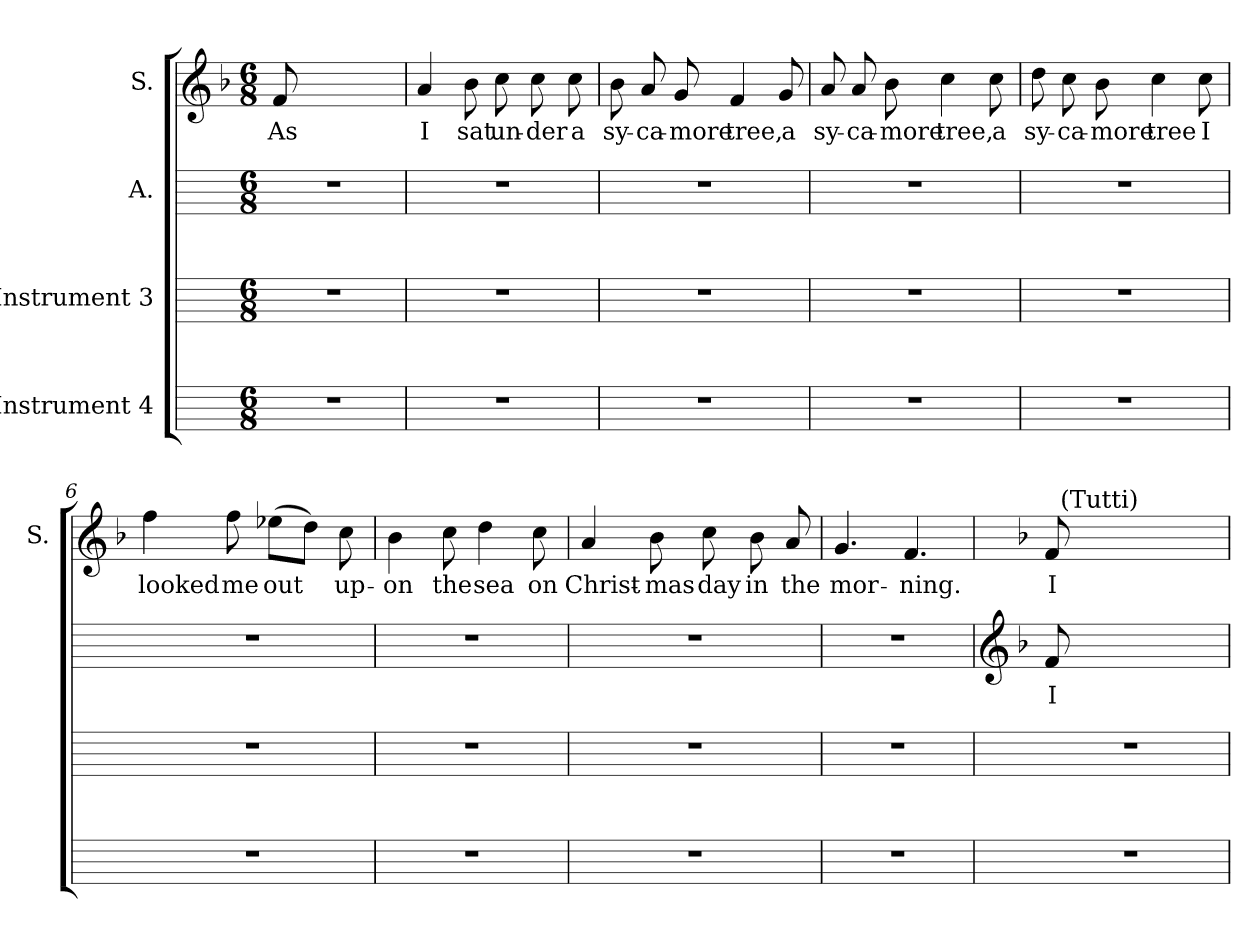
**kern	**kern	**kern	**text	**kern	**text
*part4	*part3	*part2	*part2	*part1	*part1
*staff4	*staff3	*staff2	*staff2	*staff1	*staff1
*I"Instrument 4	*I"Instrument 3	*I"A.	*	*I"S.	*
*	*	*	*	*I'S.	*
!!LO:PB:g=z
*stria5	*stria5	*stria5	*	*stria5	*
*	*	*	*	*clefG2	*
*k[]	*k[]	*k[]	*	*k[b-]	*
*C:	*C:	*C:	*	*F:	*
*M6/8	*M6/8	*M6/8	*	*M6/8	*
=1	=1	=1	=1	=1	=1
!	!	!	!	!	!LO:LY:b:cj
2.r	2.r	2.r	.	8f/	As
.	.	.	.	2ryy	.
.	.	.	.	8ryy	.
=2	=2	=2	=2	=2	=2
!	!	!	!	!	!LO:LY:b:cj
2.r	2.r	2.r	.	4a/	I
!	!	!	!	!	!LO:LY:b:cj
.	.	.	.	8b-\	sat
!	!	!	!	!	!LO:LY:b:cj
.	.	.	.	8cc\	un-
!	!	!	!	!	!LO:LY:b:cj
.	.	.	.	8cc\	-der
!	!	!	!	!	!LO:LY:b:cj
.	.	.	.	8cc\	a
=3	=3	=3	=3	=3	=3
!	!	!	!	!	!LO:LY:b:cj
2.r	2.r	2.r	.	8b-\	sy-
!	!	!	!	!	!LO:LY:b:cj
.	.	.	.	8a/	-ca-
!	!	!	!	!	!LO:LY:b:cj
.	.	.	.	8g/	-more
!	!	!	!	!	!LO:LY:b:cj
.	.	.	.	4f/	tree,
!	!	!	!	!	!LO:LY:b:cj
.	.	.	.	8g/	a
=4	=4	=4	=4	=4	=4
!	!	!	!	!	!LO:LY:b:cj
2.r	2.r	2.r	.	8a/	sy-
!	!	!	!	!	!LO:LY:b:cj
.	.	.	.	8a/	-ca-
!	!	!	!	!	!LO:LY:b:cj
.	.	.	.	8b-\	-more
!	!	!	!	!	!LO:LY:b:cj
.	.	.	.	4cc\	tree,
!	!	!	!	!	!LO:LY:b:cj
.	.	.	.	8cc\	a
!!LO:LB:g=z
=5	=5	=5	=5	=5	=5
!	!	!	!	!	!LO:LY:b:cj
2.r	2.r	2.r	.	8dd\	sy-
!	!	!	!	!	!LO:LY:b:cj
.	.	.	.	8cc\	-ca-
!	!	!	!	!	!LO:LY:b:cj
.	.	.	.	8b-\	-more
!	!	!	!	!	!LO:LY:b:cj
.	.	.	.	4cc\	tree
!	!	!	!	!	!LO:LY:b:cj
.	.	.	.	8cc\	I
=6	=6	=6	=6	=6	=6
!	!	!	!	!	!LO:LY:b:cj
2.r	2.r	2.r	.	4ff\	looked
!	!	!	!	!	!LO:LY:b:cj
.	.	.	.	8ff\	me
!	!	!	!	!	!LO:LY:b:cj
.	.	.	.	(>8ee-X\L	out
!	!	!	!	!	!LO:LY:b:cj
.	.	.	.	8dd\J)	.
!	!	!	!	!	!LO:LY:b:cj
.	.	.	.	8cc\	up-
=7	=7	=7	=7	=7	=7
!	!	!	!	!	!LO:LY:b:cj
2.r	2.r	2.r	.	4b-\	-on
!	!	!	!	!	!LO:LY:b:cj
.	.	.	.	8cc\	the
!	!	!	!	!	!LO:LY:b:cj
.	.	.	.	4dd\	sea
!	!	!	!	!	!LO:LY:b:cj
.	.	.	.	8cc\	on
=8	=8	=8	=8	=8	=8
!	!	!	!	!	!LO:LY:b:cj
2.r	2.r	2.r	.	4a/	Christ-
!	!	!	!	!	!LO:LY:b:cj
.	.	.	.	8b-\	-mas
!	!	!	!	!	!LO:LY:b:cj
.	.	.	.	8cc\	day
!	!	!	!	!	!LO:LY:b:cj
.	.	.	.	8b-\	in
!	!	!	!	!	!LO:LY:b:cj
.	.	.	.	8a/	the
=9	=9	=9	=9	=9	=9
!	!	!	!	!	!LO:LY:b:cj
2.r	2.r	2.r	.	4.g/	mor-
!	!	!	!	!	!LO:LY:b:cj
.	.	.	.	4.f/	-ning.
!!LO:LB:g=z
=10	=10	=10	=10	=10	=10
*	*	*clefG2	*	*	*
*	*	*k[b-]	*	*	*
*	*	*F:	*	*	*
!	!	!	!LO:LY:b:cj	!	!LO:LY:b:cj
*	*	*	*	*^	*
2.r	2.r	8f/	I	8f/	32ryy	I
!	!	!	!	!	!LO:TX:a:t=(Tutti)	!
.	.	.	.	.	2ryy	.
.	.	2ryy	.	2ryy	.	.
.	.	.	.	.	8..ryy	.
.	.	8ryy	.	8ryy	.	.
*	*	*	*	*v	*v	*
=	=	=	=	=	=
*-	*-	*-	*-	*-	*-
